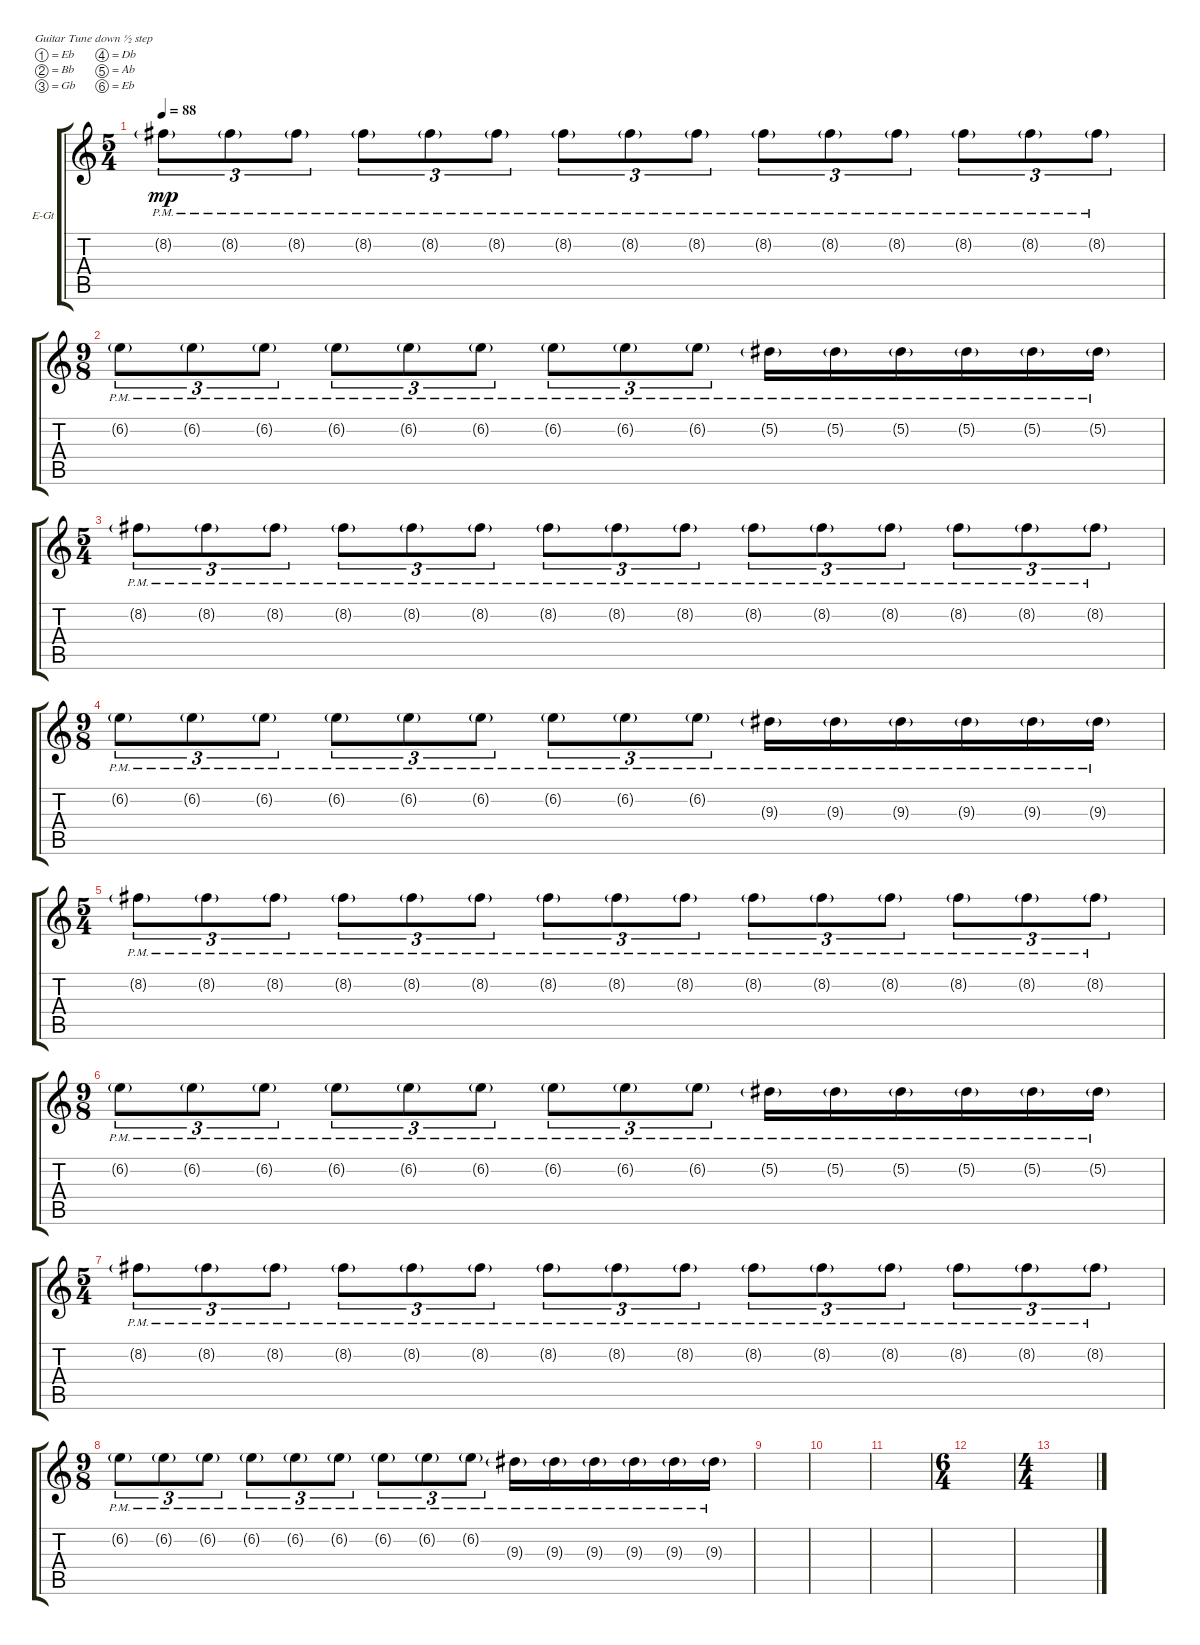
\defaultSystemsLayout 4
\bracketExtendMode groupsimilarinstruments
\firstSystemTrackNameOrientation horizontal
\otherSystemsTrackNameOrientation horizontal
\track ("Electric Guitar" "E-Gt") {instrument electricguitarclean}
\staff {score tabs}
\tuning (Eb4 Bb3 Gb3 Db3 Ab2 Eb2)
\ts (5 4)
\tempo 88
\clef g2
\ks c
8.2{g pm}.8{tu (3 2) dy mp} 8.2{g pm}.8{tu (3 2)} 8.2{g pm}.8{tu (3 2)} 8.2{g pm}.8{tu (3 2)} 8.2{g pm}.8{tu (3 2)} 8.2{g pm}.8{tu (3 2)} 8.2{g pm}.8{tu (3 2)} 8.2{g pm}.8{tu (3 2)} 8.2{g pm}.8{tu (3 2)} 8.2{g pm}.8{tu (3 2)} 8.2{g pm}.8{tu (3 2)} 8.2{g pm}.8{tu (3 2)} 8.2{g pm}.8{tu (3 2)} 8.2{g pm}.8{tu (3 2)} 8.2{g pm}.8{tu (3 2)} |
\ts (9 8)
6.2{g pm}.8{tu (3 2)} 6.2{g pm}.8{tu (3 2)} 6.2{g pm}.8{tu (3 2)} 6.2{g pm}.8{tu (3 2)} 6.2{g pm}.8{tu (3 2)} 6.2{g pm}.8{tu (3 2)} 6.2{g pm}.8{tu (3 2)} 6.2{g pm}.8{tu (3 2)} 6.2{g pm}.8{tu (3 2)} 5.2{g pm}.16 5.2{g pm}.16 5.2{g pm}.16 5.2{g pm}.16 5.2{g pm}.16 5.2{g pm}.16 |
\ts (5 4)
8.2{g pm}.8{tu (3 2)} 8.2{g pm}.8{tu (3 2)} 8.2{g pm}.8{tu (3 2)} 8.2{g pm}.8{tu (3 2)} 8.2{g pm}.8{tu (3 2)} 8.2{g pm}.8{tu (3 2)} 8.2{g pm}.8{tu (3 2)} 8.2{g pm}.8{tu (3 2)} 8.2{g pm}.8{tu (3 2)} 8.2{g pm}.8{tu (3 2)} 8.2{g pm}.8{tu (3 2)} 8.2{g pm}.8{tu (3 2)} 8.2{g pm}.8{tu (3 2)} 8.2{g pm}.8{tu (3 2)} 8.2{g pm}.8{tu (3 2)} |
\ts (9 8)
6.2{g pm}.8{tu (3 2)} 6.2{g pm}.8{tu (3 2)} 6.2{g pm}.8{tu (3 2)} 6.2{g pm}.8{tu (3 2)} 6.2{g pm}.8{tu (3 2)} 6.2{g pm}.8{tu (3 2)} 6.2{g pm}.8{tu (3 2)} 6.2{g pm}.8{tu (3 2)} 6.2{g pm}.8{tu (3 2)} 9.3{g pm}.16 9.3{g pm}.16 9.3{g pm}.16 9.3{g pm}.16 9.3{g pm}.16 9.3{g pm}.16 |
\ts (5 4)
8.2{g pm}.8{tu (3 2)} 8.2{g pm}.8{tu (3 2)} 8.2{g pm}.8{tu (3 2)} 8.2{g pm}.8{tu (3 2)} 8.2{g pm}.8{tu (3 2)} 8.2{g pm}.8{tu (3 2)} 8.2{g pm}.8{tu (3 2)} 8.2{g pm}.8{tu (3 2)} 8.2{g pm}.8{tu (3 2)} 8.2{g pm}.8{tu (3 2)} 8.2{g pm}.8{tu (3 2)} 8.2{g pm}.8{tu (3 2)} 8.2{g pm}.8{tu (3 2)} 8.2{g pm}.8{tu (3 2)} 8.2{g pm}.8{tu (3 2)} |
\ts (9 8)
6.2{g pm}.8{tu (3 2)} 6.2{g pm}.8{tu (3 2)} 6.2{g pm}.8{tu (3 2)} 6.2{g pm}.8{tu (3 2)} 6.2{g pm}.8{tu (3 2)} 6.2{g pm}.8{tu (3 2)} 6.2{g pm}.8{tu (3 2)} 6.2{g pm}.8{tu (3 2)} 6.2{g pm}.8{tu (3 2)} 5.2{g pm}.16 5.2{g pm}.16 5.2{g pm}.16 5.2{g pm}.16 5.2{g pm}.16 5.2{g pm}.16 |
\ts (5 4)
8.2{g pm}.8{tu (3 2)} 8.2{g pm}.8{tu (3 2)} 8.2{g pm}.8{tu (3 2)} 8.2{g pm}.8{tu (3 2)} 8.2{g pm}.8{tu (3 2)} 8.2{g pm}.8{tu (3 2)} 8.2{g pm}.8{tu (3 2)} 8.2{g pm}.8{tu (3 2)} 8.2{g pm}.8{tu (3 2)} 8.2{g pm}.8{tu (3 2)} 8.2{g pm}.8{tu (3 2)} 8.2{g pm}.8{tu (3 2)} 8.2{g pm}.8{tu (3 2)} 8.2{g pm}.8{tu (3 2)} 8.2{g pm}.8{tu (3 2)} |
\ts (9 8)
6.2{g pm}.8{tu (3 2)} 6.2{g pm}.8{tu (3 2)} 6.2{g pm}.8{tu (3 2)} 6.2{g pm}.8{tu (3 2)} 6.2{g pm}.8{tu (3 2)} 6.2{g pm}.8{tu (3 2)} 6.2{g pm}.8{tu (3 2)} 6.2{g pm}.8{tu (3 2)} 6.2{g pm}.8{tu (3 2)} 9.3{g pm}.16 9.3{g pm}.16 9.3{g pm}.16 9.3{g pm}.16 9.3{g pm}.16 9.3{g pm}.16 |
|
|
|
\ts (6 4)
|
\ts (4 4)
